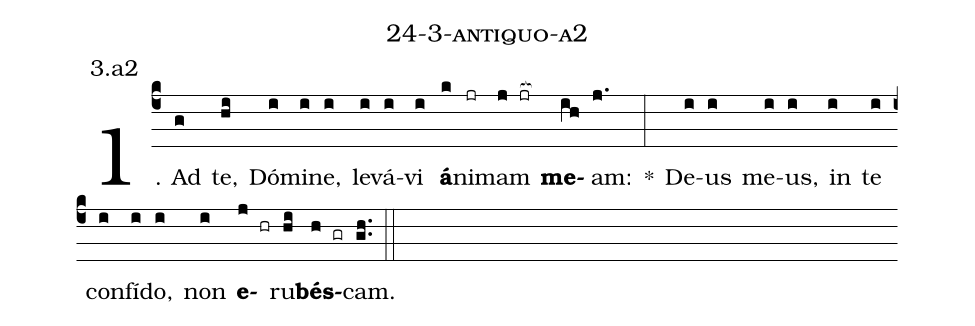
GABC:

name: 24-3-antiquo-a2;
annotation: 3.a2;
%%
(c4)1. Ad(g) te,(hi) Dó(i)mi(i)ne,(i) le(i)vá(i)vi(i) <b>á</b>(k)ni(jr)mam(j jr[ocb:1{]) <b>me</b>(ih[ocb:0}])am:(j.) *(:) De(i)us(i) me(i)us,(i) in(i) te(i) con(i)fí(i)do,(i) non(i) <b>e</b>(j hr)ru(hi)<b>bés</b>(h gr)cam.(gh..) (::)
